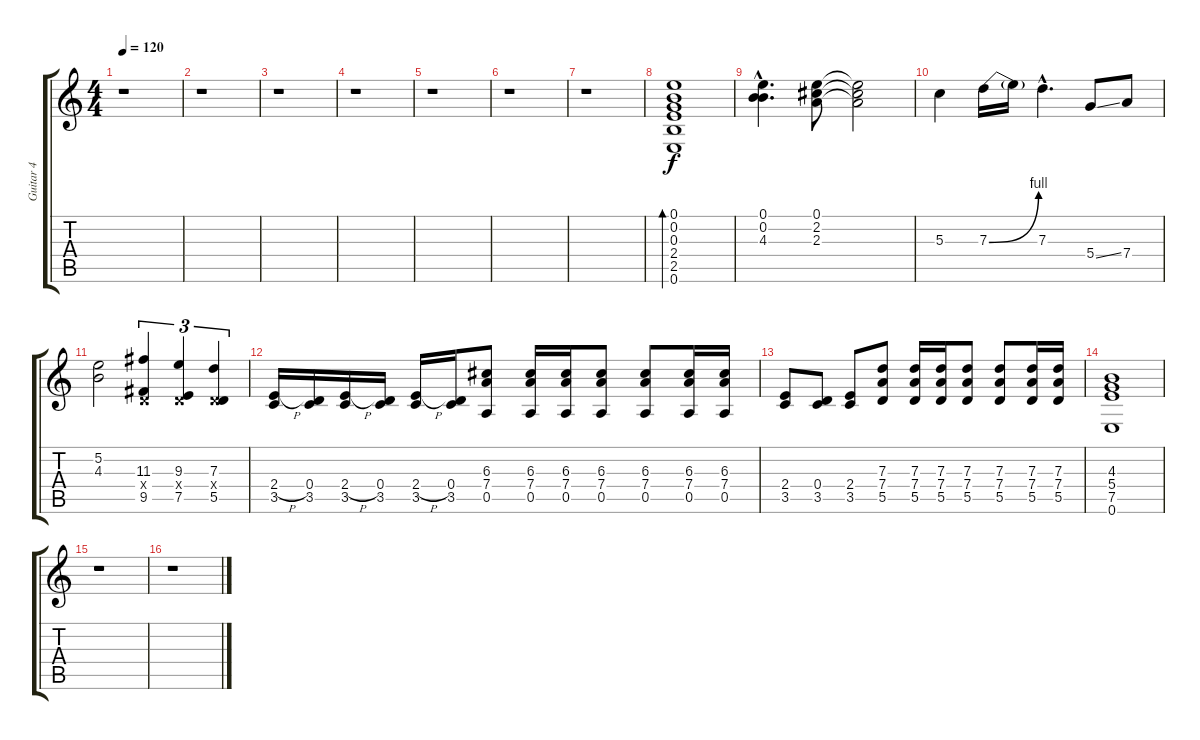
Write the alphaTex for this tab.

\track ("Guitar 4" "Guitar 4") {instrument distortionguitar}
\staff {score tabs}
\tuning (E4 B3 G3 D3 A2 E2) {hide}
\ts (4 4)
\tempo 120
\clef g2
\ks c
r.1{dy f} |
r.1 |
r.1 |
r.1 |
r.1 |
r.1 |
r.1 |
(0.1 0.2 0.3 2.4 2.5 0.6).1{bd 120} |
(0.1{hac} 0.2{hac} 4.3{hac}).4{d} (0.1 2.2 2.3).8 (0.1{t} 2.2{t} 2.3{t}).2 |
5.3.4 7.3{be (bend 0 0 60 4)}.16 7.3{t}.16 7.3{hac}.4{d} 5.4{ss}.8 7.4.8 |
(5.2 4.3).2 (11.3 0.4{x} 9.5).4{tu (3 2)} (9.3 0.4{x} 7.5).4{tu (3 2)} (7.3 0.4{x} 5.5).4{tu (3 2)} |
(2.4{h} 3.5).16 (0.4 3.5).16 (2.4{h} 3.5).16 (0.4 3.5).16 (2.4{h} 3.5).16 (0.4 3.5).16 (6.3 7.4 0.5).8 (6.3 7.4 0.5).16 (6.3 7.4 0.5).16 (6.3 7.4 0.5).8 (6.3 7.4 0.5).8 (6.3 7.4 0.5).16 (6.3 7.4 0.5).16 |
(2.4 3.5).8 (0.4 3.5).8 (2.4 3.5).8 (7.3 7.4 5.5).8 (7.3 7.4 5.5).16 (7.3 7.4 5.5).16 (7.3 7.4 5.5).8 (7.3 7.4 5.5).8 (7.3 7.4 5.5).16 (7.3 7.4 5.5).16 |
(4.3 5.4 7.5 0.6).1 |
r.1 |
r.1
